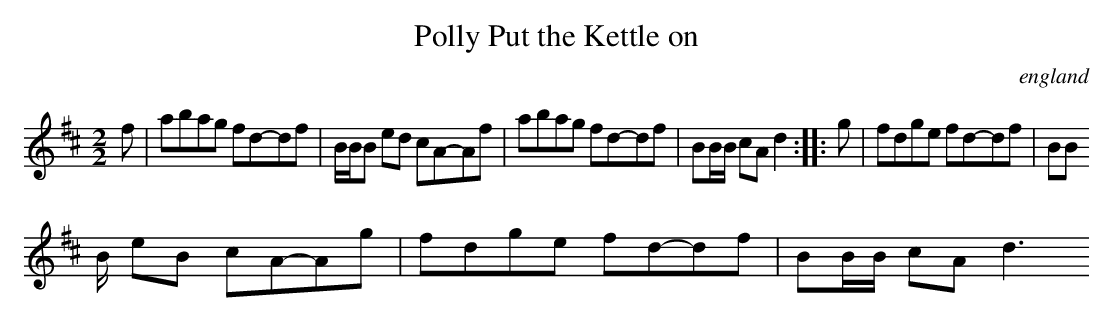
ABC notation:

X:1
T:Polly Put the Kettle on
O:england
M:2/2
L:1/8
K:D major
f|abag fd-df|B/2B/2B ed cA-Af|abag fd-df|BB/2B/2 cAd2:||:g|fdge fd-df|BB
/2B/2 eB cA-Ag|fdge fd-df|BB/2B/2 cAd3
